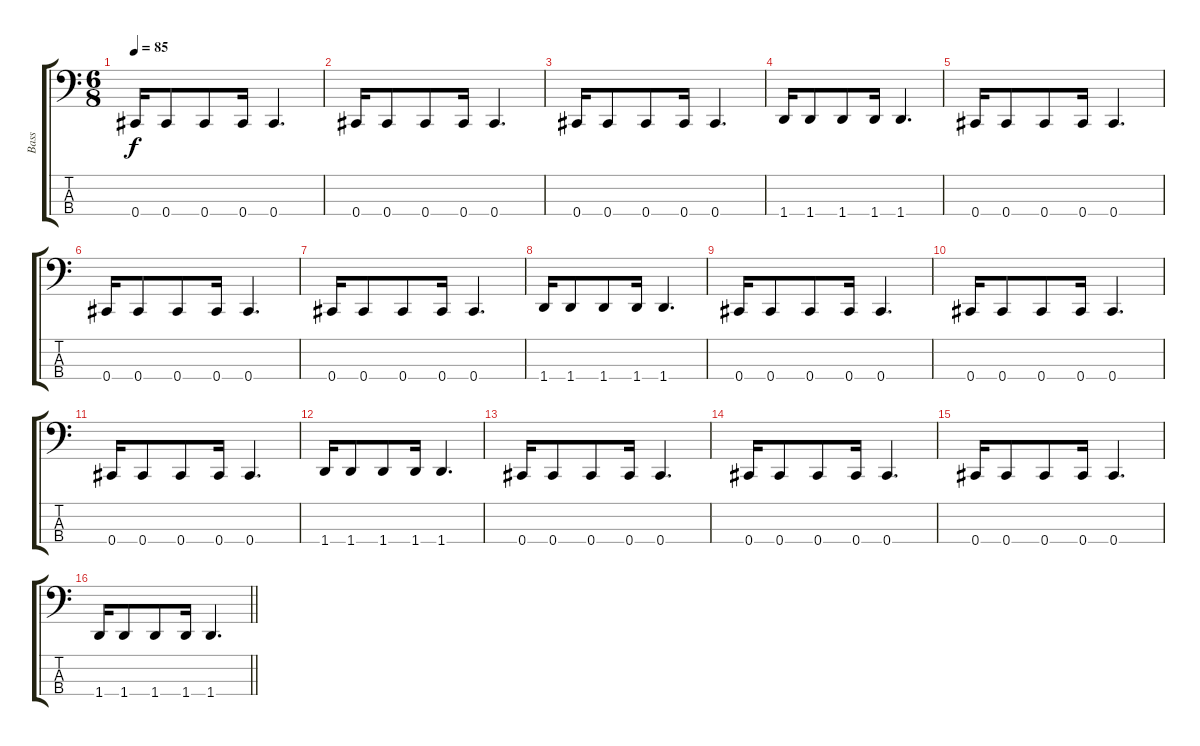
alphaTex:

\track ("Bass" "Bass") {instrument electricbasspick}
\staff {score tabs}
\tuning (Gb2 Db2 Ab1 Db1) {hide}
\ts (6 8)
\tempo 85
\clef f4
\ks c
0.4.16{dy f} 0.4.8 0.4.8 0.4.16 0.4.4{d} |
0.4.16 0.4.8 0.4.8 0.4.16 0.4.4{d} |
0.4.16 0.4.8 0.4.8 0.4.16 0.4.4{d} |
1.4.16 1.4.8 1.4.8 1.4.16 1.4.4{d} |
0.4.16 0.4.8 0.4.8 0.4.16 0.4.4{d} |
0.4.16 0.4.8 0.4.8 0.4.16 0.4.4{d} |
0.4.16 0.4.8 0.4.8 0.4.16 0.4.4{d} |
1.4.16 1.4.8 1.4.8 1.4.16 1.4.4{d} |
0.4.16 0.4.8 0.4.8 0.4.16 0.4.4{d} |
0.4.16 0.4.8 0.4.8 0.4.16 0.4.4{d} |
0.4.16 0.4.8 0.4.8 0.4.16 0.4.4{d} |
1.4.16 1.4.8 1.4.8 1.4.16 1.4.4{d} |
0.4.16 0.4.8 0.4.8 0.4.16 0.4.4{d} |
0.4.16 0.4.8 0.4.8 0.4.16 0.4.4{d} |
0.4.16 0.4.8 0.4.8 0.4.16 0.4.4{d} |
\barLineRight lightlight
1.4.16 1.4.8 1.4.8 1.4.16 1.4.4{d}
